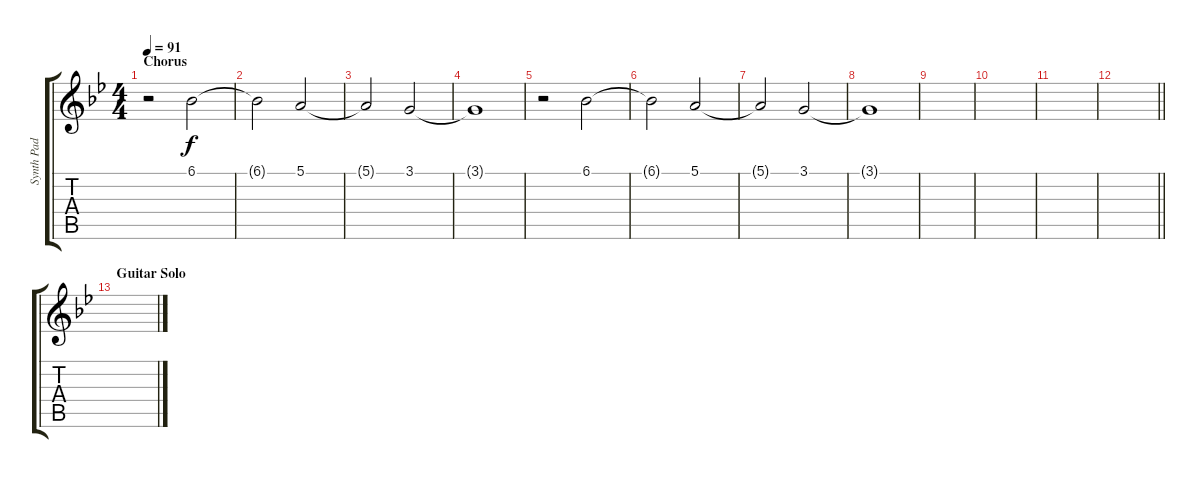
\track ("Synth Pad" "Synth Pad") {instrument pad2warm}
\staff {score tabs}
\tuning (E4 B3 G3 D3 A2 E2) {hide}
\ts (4 4)
\section ("" "Chorus")
\tempo 91
\clef g2
\ks bb
r.2{dy f} 6.1.2 |
6.1{t}.2 5.1.2 |
5.1{t}.2 3.1.2 |
3.1{t}.1 |
r.2 6.1.2 |
6.1{t}.2 5.1.2 |
5.1{t}.2 3.1.2 |
3.1{t}.1 |
|
|
|
\barLineRight lightlight
|
\section ("" "Guitar Solo")
